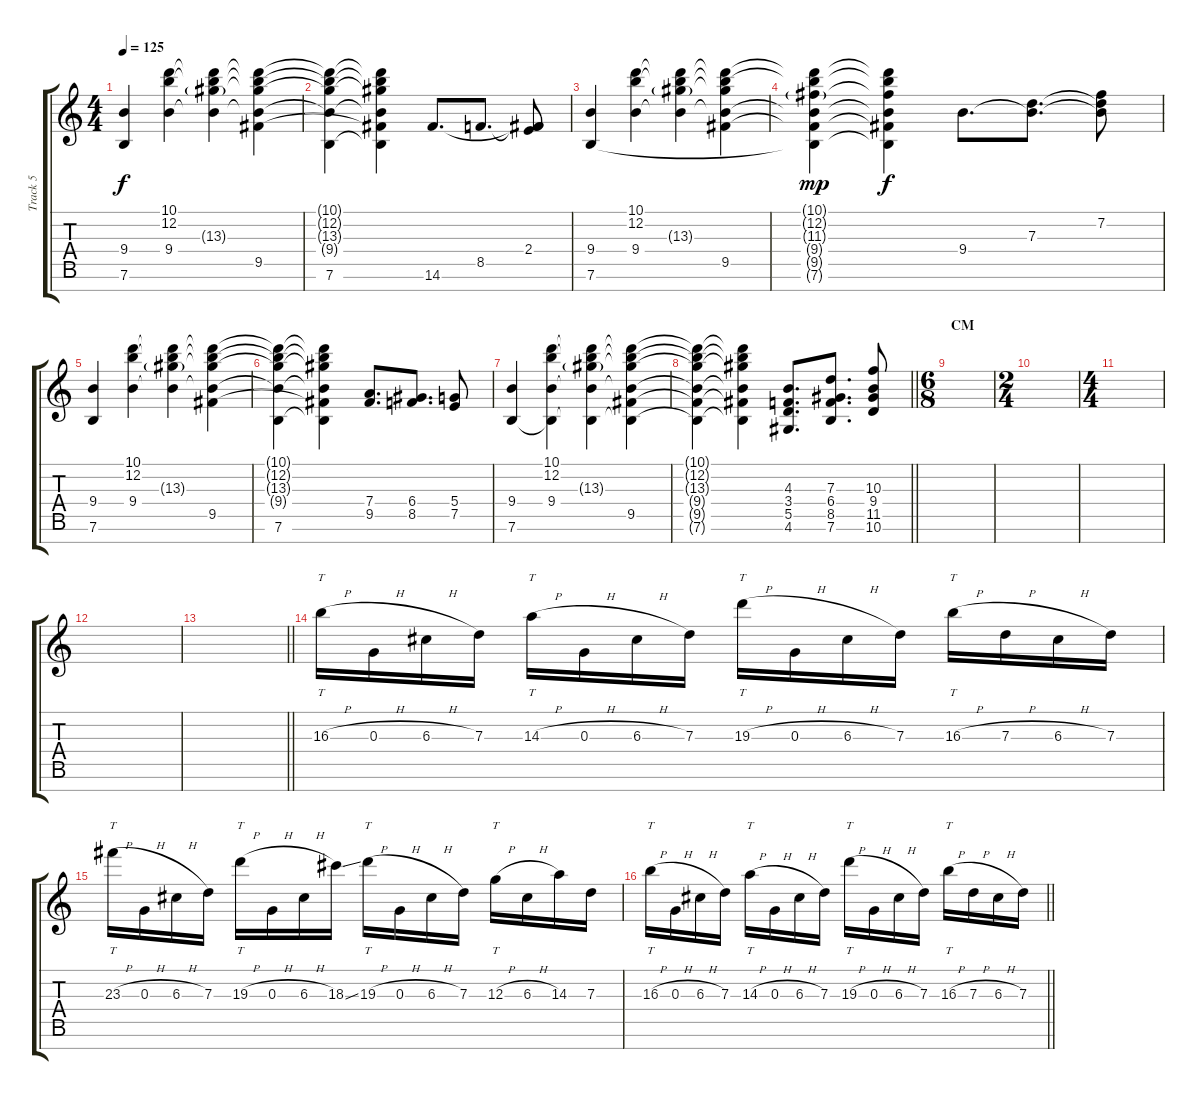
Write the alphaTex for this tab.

\track ("Track 5" "Track 5") {instrument acousticguitarsteel}
\staff {score tabs}
\tuning (E4 B3 G3 D3 A2 E2 B1) {hide}
\ts (4 4)
\tempo 125
\clef g2
\ks c
(9.4 7.6).4{dy f instrument fx5brightness} (10.1 12.2 9.4).4 (10.1{t} 12.2{t} 13.3{g} 9.4{t}).4 (10.1{t} 12.2{t} 13.3{t} 9.4{t} 9.5).4 |
(10.1{t} 12.2{t} 13.3{t} 9.4{t} 7.6).4 (10.1{t} 12.2{t} 13.3{t} 9.4{t} 9.5{t} 7.6{t}).4 14.6.8{d} 8.5.8{d} (2.4 8.5{t} 14.6{t}).8 |
(9.4 7.6).4 (10.1 12.2 9.4).4 (10.1{t} 12.2{t} 13.3{g} 9.4{t}).4 (10.1{t} 12.2{t} 13.3{t} 9.4{t} 9.5).4 |
(10.1{t} 12.2{t} 11.3{g} 9.4{t} 9.5{t} 7.6{t}).4{dy mp} (10.1{t} 12.2{t} 11.3{t} 9.4{t} 9.5{t} 7.6{t}).4{dy f} 9.4.8{d} (7.3 9.4{t}).8{d} (7.2 7.3{t} 9.4{t}).8 |
(9.4 7.6).4 (10.1 12.2 9.4).4 (10.1{t} 12.2{t} 13.3{g} 9.4{t}).4 (10.1{t} 12.2{t} 13.3{t} 9.4{t} 9.5).4 |
(10.1{t} 12.2{t} 13.3{t} 9.4{t} 7.6).4 (10.1{t} 12.2{t} 13.3{t} 9.4{t} 9.5{t} 7.6{t}).4 (7.4 9.5).8{d} (6.4 8.5).8{d} (5.4 7.5).8 |
(9.4 7.6).4 (10.1 12.2 9.4 7.6{t}).4 (10.1{t} 12.2{t} 13.3{g} 9.4{t} 7.6{t}).4 (10.1{t} 12.2{t} 13.3{t} 9.4{t} 9.5 7.6{t}).4 |
\barLineRight lightlight
(10.1{t} 12.2{t} 13.3{t} 9.4{t} 9.5{t} 7.6{t}).4 (10.1{t} 12.2{t} 13.3{t} 9.4{t} 9.5{t} 7.6{t}).4 (4.3 3.4 5.5 4.6).8{d} (7.3 6.4 8.5 7.6).8{d} (10.3 9.4 11.5 10.6).8 |
\ts (6 8)
\section ("" "CM")
|
\ts (2 4)
|
\ts (4 4)
|
|
\barLineRight lightlight
|
16.3{h}.16{tt} 0.3{h}.16 6.3{h}.16 7.3.16 14.3{h}.16{tt} 0.3{h}.16 6.3{h}.16 7.3.16 19.3{h}.16{tt} 0.3{h}.16 6.3{h}.16 7.3.16 16.3{h}.16{tt} 7.3{h}.16 6.3{h}.16 7.3.16 |
23.3{h}.16{tt} 0.3{h}.16 6.3{h}.16 7.3.16 19.3{h}.16{tt} 0.3{h}.16 6.3{h}.16 18.3{ss}.16 19.3{h}.16{tt} 0.3{h}.16 6.3{h}.16 7.3.16 12.3{h}.16{tt} 6.3{h}.16 14.3.16 7.3.16 |
\barLineRight lightlight
16.3{h}.16{tt} 0.3{h}.16 6.3{h}.16 7.3.16 14.3{h}.16{tt} 0.3{h}.16 6.3{h}.16 7.3.16 19.3{h}.16{tt} 0.3{h}.16 6.3{h}.16 7.3.16 16.3{h}.16{tt} 7.3{h}.16 6.3{h}.16 7.3.16
